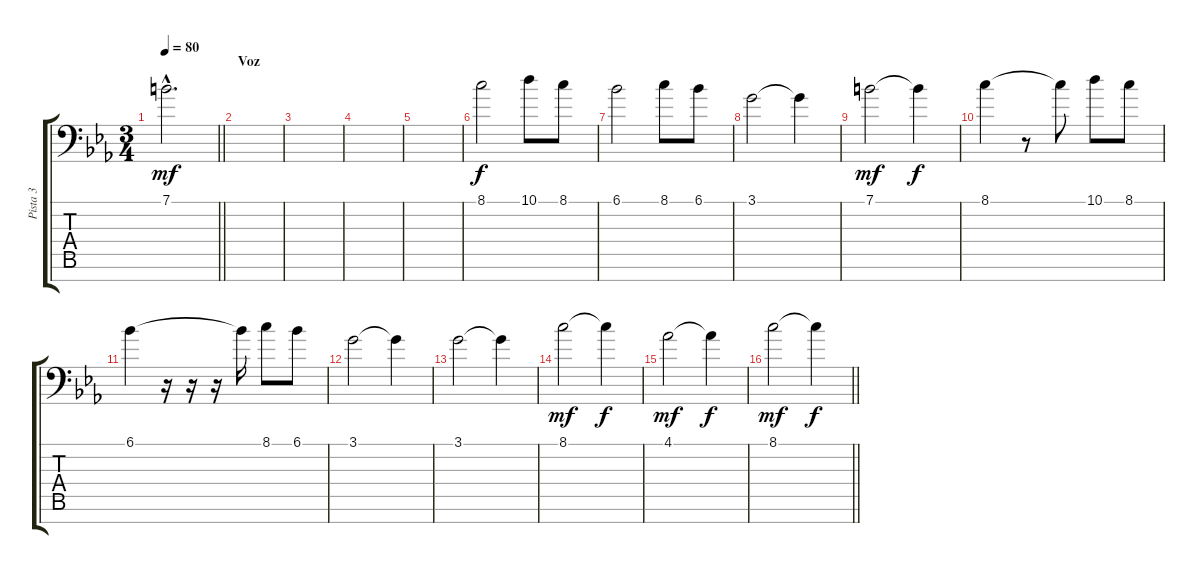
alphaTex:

\track ("Pista 3" "Pista 3") {instrument stringensemble1}
\staff {score tabs}
\tuning (E4 B3 G3 D3 A2 E2 C-1) {hide}
\ts (3 4)
\tempo 80
\clef f4
\barLineRight lightlight
\ks eb
7.1{hac}.2{d dy mf} |
\section ("" "Voz")
|
|
|
|
8.1.2{dy f} 10.1.8 8.1.8 |
6.1.2 8.1.8 6.1.8 |
3.1.2 3.1{t}.4 |
7.1.2{dy mf} 7.1{t}.4{dy f} |
8.1.4 r.8 8.1{t}.8 10.1.8 8.1.8 |
6.1.4 r.16 r.16 r.16 6.1{t}.16 8.1.8 6.1.8 |
3.1.2 3.1{t}.4 |
3.1.2 3.1{t}.4 |
8.1.2{dy mf} 8.1{t}.4{dy f} |
4.1.2{dy mf} 4.1{t}.4{dy f} |
\barLineRight lightlight
8.1.2{dy mf} 8.1{t}.4{dy f}
